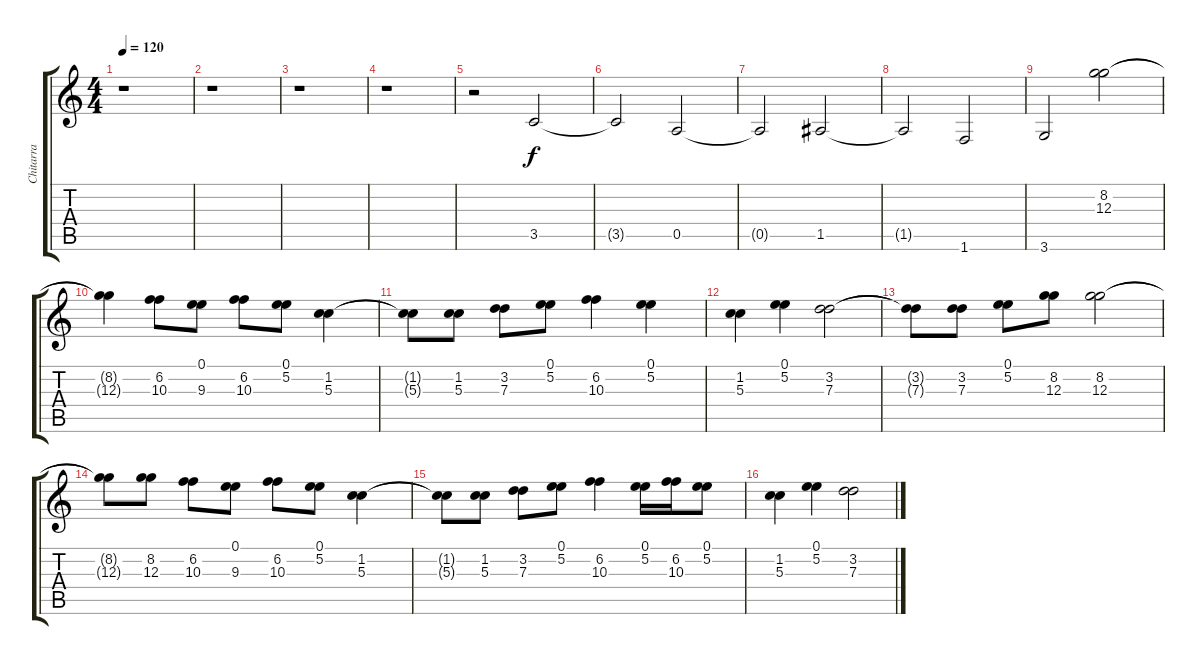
\track ("Chitarra" "Chitarra") {instrument distortionguitar}
\staff {score tabs}
\tuning (E4 B3 G3 D3 A2 E2) {hide}
\ts (4 4)
\tempo 120
\clef g2
\ks c
r.1{dy f instrument distortionguitar} |
r.1 |
r.1 |
r.1 |
r.2 3.5.2{volume 6} |
3.5{t}.2 0.5.2 |
0.5{t}.2 1.5.2 |
1.5{t}.2 1.6.2 |
3.6.2 (8.2 12.3).2{volume 12} |
(8.2{t} 12.3{t}).4 (6.2 10.3).8 (0.1 9.3).8 (6.2 10.3).8 (0.1 5.2).8 (1.2 5.3).4 |
(1.2{t} 5.3{t}).8 (1.2 5.3).8 (3.2 7.3).8 (0.1 5.2).8 (6.2 10.3).4 (0.1 5.2).4 |
(1.2 5.3).4 (0.1 5.2).4 (3.2 7.3).2 |
(3.2{t} 7.3{t}).8 (3.2 7.3).8 (0.1 5.2).8 (8.2 12.3).8 (8.2 12.3).2 |
(8.2{t} 12.3{t}).8 (8.2 12.3).8 (6.2 10.3).8 (0.1 9.3).8 (6.2 10.3).8 (0.1 5.2).8 (1.2 5.3).4 |
(1.2{t} 5.3{t}).8 (1.2 5.3).8 (3.2 7.3).8 (0.1 5.2).8 (6.2 10.3).4 (0.1 5.2).16 (6.2 10.3).16 (0.1 5.2).8 |
(1.2 5.3).4 (0.1 5.2).4 (3.2 7.3).2
